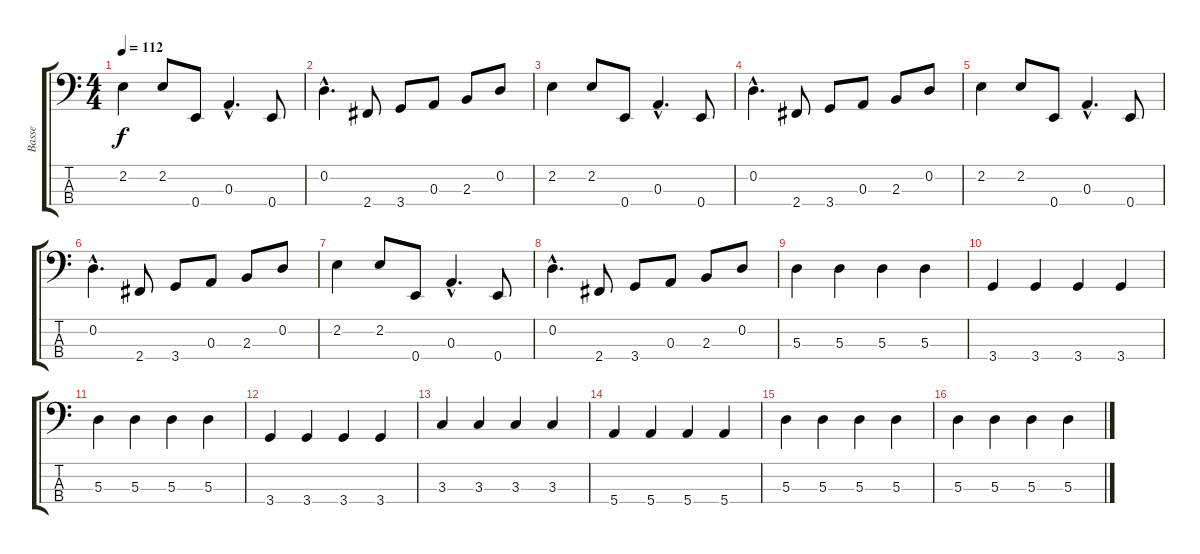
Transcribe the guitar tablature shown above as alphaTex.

\track ("Basse" "Basse") {instrument electricbassfinger}
\staff {score tabs}
\tuning (G2 D2 A1 E1) {hide}
\ts (4 4)
\tempo 112
\clef f4
\ks c
2.2.4{dy f} 2.2.8 0.4.8 0.3{hac}.4{d} 0.4.8 |
0.2{hac}.4{d} 2.4.8 3.4.8 0.3.8 2.3.8 0.2.8 |
2.2.4 2.2.8 0.4.8 0.3{hac}.4{d} 0.4.8 |
0.2{hac}.4{d} 2.4.8 3.4.8 0.3.8 2.3.8 0.2.8 |
2.2.4 2.2.8 0.4.8 0.3{hac}.4{d} 0.4.8 |
0.2{hac}.4{d} 2.4.8 3.4.8 0.3.8 2.3.8 0.2.8 |
2.2.4 2.2.8 0.4.8 0.3{hac}.4{d} 0.4.8 |
0.2{hac}.4{d} 2.4.8 3.4.8 0.3.8 2.3.8 0.2.8 |
5.3.4 5.3.4 5.3.4 5.3.4 |
3.4.4 3.4.4 3.4.4 3.4.4 |
5.3.4 5.3.4 5.3.4 5.3.4 |
3.4.4 3.4.4 3.4.4 3.4.4 |
3.3.4 3.3.4 3.3.4 3.3.4 |
5.4.4 5.4.4 5.4.4 5.4.4 |
5.3.4 5.3.4 5.3.4 5.3.4 |
5.3.4 5.3.4 5.3.4 5.3.4
